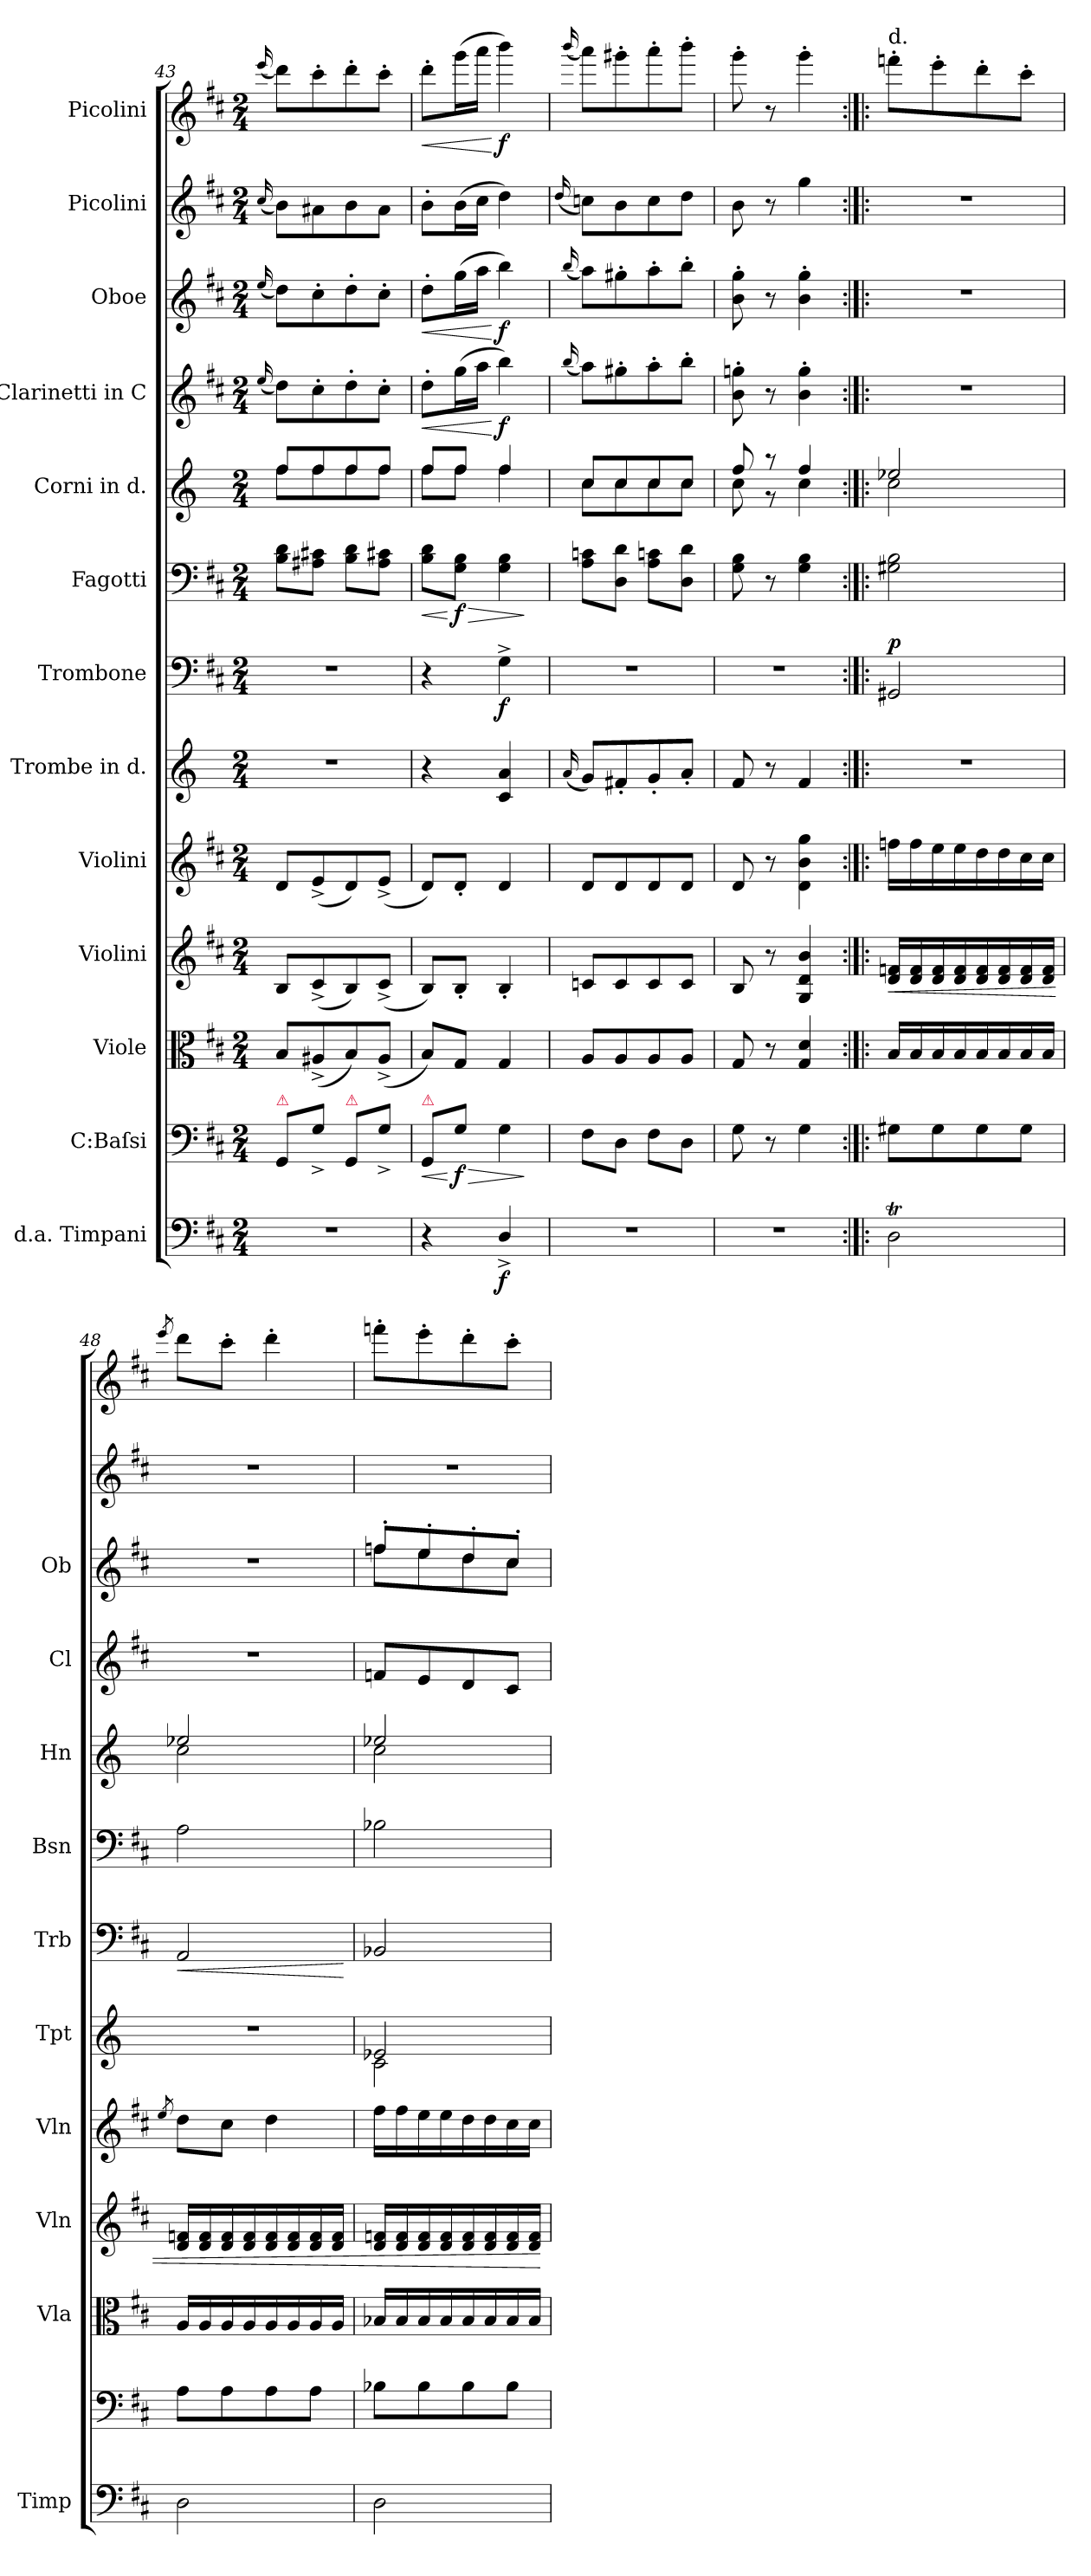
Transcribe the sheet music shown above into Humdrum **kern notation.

**kern	**dynam	**kern	**dynam	**kern	**kern	**dynam	**kern	**kern	**kern	**dynam	**kern	**dynam	**kern	**kern	**dynam	**kern	**dynam	**kern	**kern	**dynam
*part13	*part13	*part12	*part12	*part11	*part10	*part10	*part9	*part8	*part7	*part7	*part6	*part6	*part5	*part4	*part4	*part3	*part3	*part2	*part1	*part1
*staff13	*staff13	*staff12	*staff12	*staff11	*staff10	*staff10	*staff9	*staff8	*staff7	*staff7	*staff6	*staff6	*staff5	*staff4	*staff4	*staff3	*staff3	*staff2	*staff1	*staff1
*I"d.a. Timpani	*	*I"C:Baſsi	*	*I"Viole	*I"Violini	*	*I"Violini	*I"Trombe in d.	*I"Trombone	*	*I"Fagotti	*	*I"Corni in d.	*I"Clarinetti in C	*	*I"Oboe	*	*I"Picolini	*I"Picolini	*
*I'Timp	*	*	*	*I'Vla	*I'Vln	*	*I'Vln	*I'Tpt	*I'Trb	*	*I'Bsn	*	*I'Hn	*I'Cl	*	*I'Ob	*	*	*	*
*clefF4	*	*clefF4	*	*clefC3	*clefG2	*	*clefG2	*clefG2	*clefF4	*	*clefF4	*	*clefG2	*clefG2	*	*clefG2	*	*clefG2	*clefG2	*
*	*	*	*	*	*	*	*	*ITrd-1c-2	*	*	*	*	*ITrd-1c-2	*	*	*	*	*ITrd-8c-12	*ITrd-8c-12	*
*k[f#c#]	*	*k[f#c#]	*	*k[f#c#]	*k[f#c#]	*	*k[f#c#]	*k[f#c#]	*k[f#c#]	*	*k[f#c#]	*	*k[f#c#]	*k[f#c#]	*	*k[f#c#]	*	*k[f#c#]	*k[f#c#]	*
*b:	*	*b:	*	*b:	*b:	*	*b:	*b:	*b:	*	*b:	*	*b:	*b:	*	*b:	*	*b:	*b:	*
*M2/4	*	*M2/4	*	*M2/4	*M2/4	*	*M2/4	*M2/4	*M2/4	*	*M2/4	*	*M2/4	*M2/4	*	*M2/4	*	*M2/4	*M2/4	*
=43	=43	=43	=43	=43	=43	=43	=43	=43	=43	=43	=43	=43	=43	=43	=43	=43	=43	=43	=43	=43
.	.	.	.	.	.	.	.	.	.	.	.	.	.	(16qqee/	.	(16qqee/	.	(16qqccc#/	(16qqeeee/	.
*	*	*	*	*	*	*	*	*	*	*	*	*	*^	*	*	*	*	*	*	*
!	!	!LO:TX:a:color=crimson:t=⚠	!	!	!	!	!	!	!	!	!	!	!	!	!	!	!	!	!	!	!
2r	.	8GG/L	.	8B/L	8B/L	.	8d/L	2r	2r	.	8B\ 8d\L	.	8gg/L	8gg\L	8dd\L)	.	8dd\L)	.	8bb\L)	8dddd\L)	.
.	.	8G^/J	.	(8A#X^/	(8c#^/	.	(8e^/	.	.	.	8A#X\ 8c#X\J	.	8gg/	8gg\	8cc#'\	.	8cc#'\	.	8aa#X\	8cccc#'\	.
!	!	!LO:TX:a:color=crimson:t=⚠	!	!	!	!	!	!	!	!	!	!	!	!	!	!	!	!	!	!	!
.	.	8GG/L	.	8B/)	8B/)	.	8d/)	.	.	.	8B\ 8d\L	.	8gg/	8gg\	8dd'\	.	8dd'\	.	8bb\	8dddd'\	.
.	.	8G^/J	.	(8A#^/J	(8c#^/J	.	(8e^/J	.	.	.	8A#\ 8c#X\J	.	8gg/J	8gg\J	8cc#'\J	.	8cc#'\J	.	8aa#\J	8cccc#'\J	.
=44	=44	=44	=44	=44	=44	=44	=44	=44	=44	=44	=44	=44	=44	=44	=44	=44	=44	=44	=44	=44	=44
!	!	!LO:TX:a:color=crimson:t=⚠	!	!	!	!	!	!	!	!	!	!	!	!	!	!	!	!	!	!	!
!	!	!	!LO:HP:b	!	!	!	!	!	!	!	!	!LO:HP:b	!	!	!	!LO:HP:b	!	!LO:HP:b	!	!	!LO:HP:b
4r	.	8GG/L	<	8B/L)	8B/L)	.	8d/L)	4r	4r	.	8B\ 8d\L	<	8gg/L	8gg\L	8dd'\L	<	8dd'\L	<	8bb'\L	8dddd'\L	<
!	!	!	!LO:HP:n=1:b	!	!	!	!	!	!	!	!	!LO:HP:n=1:b	!	!	!	!	!	!	!	!	!
.	.	8G/J	[ > f	8G/J	8B'/J	.	8d'/J	.	.	.	8G\ 8B\J	[ > f	8gg/J	8gg\J	(16gg\L	.	(16gg\L	.	(16bb\L	(16gggg\L	.
.	.	.	.	.	.	.	.	.	.	.	.	.	.	.	16aa\JJ	.	16aa\JJ	.	16ccc#\JJ	16aaaa\JJ	.
4D^/	f	4G\	.	4G/	4B'/	.	4d/	4d/ 4b/	4G^\	f	4G\ 4B\	.	4gg/	4gg\	4bb\)	[ f	4bb\)	[ f	4ddd\)	4bbbb\)	[ f
*	*	*	*	*	*	*	*	*	*	*	*	*	*v	*v	*	*	*	*	*	*	*
.	.	.	]	.	.	.	.	.	.	.	.	]	.	.	.	.	.	.	.	.
=45	=45	=45	=45	=45	=45	=45	=45	=45	=45	=45	=45	=45	=45	=45	=45	=45	=45	=45	=45	=45
.	.	.	.	.	.	.	.	(16qqb/	.	.	.	.	.	(16qqbb/	.	(16qqbb/	.	(16qqddd/	(16qqbbbb/	.
*	*	*	*	*	*	*	*	*	*	*	*	*	*^	*	*	*	*	*	*	*
2r	.	8F#\L	.	8A/L	8cn/L	.	8d/L	8a/L)	2r	.	8A\ 8cn\L	.	8dd/L	8dd\L	8aa\L)	.	8aa\L)	.	8cccn\L)	8aaaa\L)	.
.	.	8D\J	.	8A/	8c/	.	8d/	8g#X'/	.	.	8D\ 8d\J	.	8dd/	8dd\	8gg#X'\	.	8gg#X'\	.	8bb\	8gggg#X'\	.
.	.	8F#\L	.	8A/	8c/	.	8d/	8a'/	.	.	8A\ 8cn\L	.	8dd/	8dd\	8aa'\	.	8aa'\	.	8ccc\	8aaaa'\	.
.	.	8D\J	.	8A/J	8c/J	.	8d/J	8b'/J	.	.	8D\ 8d\J	.	8dd/J	8dd\J	8bb'\J	.	8bb'\J	.	8ddd\J	8bbbb'\J	.
=46	=46	=46	=46	=46	=46	=46	=46	=46	=46	=46	=46	=46	=46	=46	=46	=46	=46	=46	=46	=46	=46
2r	.	8G\	.	8G/	8B/	.	8d/	8g/	2r	.	8G\ 8B\	.	8gg/	8dd\	8b'\ 8ggn'\	.	8b'\ 8gg'\	.	8bb\	8gggg'\	.
.	.	8r	.	8r	8r	.	8r	8r	.	.	8r	.	8r	8r	8r	.	8r	.	8r	8r	.
.	.	4G\	.	4G/ 4d/	4G/ 4d/ 4b/	.	4d\ 4b\ 4gg\	4g/	.	.	4G\ 4B\	.	4gg/	4dd\	4b'\ 4gg'\	.	4b'\ 4gg'\	.	4ggg\	4gggg'\	.
=47:|!|:	=47:|!|:	=47:|!|:	=47:|!|:	=47:|!|:	=47:|!|:	=47:|!|:	=47:|!|:	=47:|!|:	=47:|!|:	=47:|!|:	=47:|!|:	=47:|!|:	=47:|!|:	=47:|!|:	=47:|!|:	=47:|!|:	=47:|!|:	=47:|!|:	=47:|!|:	=47:|!|:	=47:|!|:
!	!	!	!	!	!	!	!	!	!	!	!	!	!	!	!	!	!	!	!	!LO:TX:a:t=d.	!
!	!	!	!	!	!	!LO:HP:b	!	!	!	!LO:DY:a	!	!	!	!	!	!	!	!	!	!	!
2DT\	.	8G#X\L	.	16B/LL	16d/ 16fn/LL	<	16ffn\LL	2r	2GG#X/	p	2G#X\ 2B\	.	2ffn/	2dd\	2r	.	2r	.	2r	8ffffn'\L	.
.	.	.	.	16B/	16d/ 16f/	.	16ff\	.	.	.	.	.	.	.	.	.	.	.	.	.	.
.	.	8G#\	.	16B/	16d/ 16f/	.	16ee\	.	.	.	.	.	.	.	.	.	.	.	.	8eeee'\	.
.	.	.	.	16B/	16d/ 16f/	.	16ee\	.	.	.	.	.	.	.	.	.	.	.	.	.	.
.	.	8G#\	.	16B/	16d/ 16f/	.	16dd\	.	.	.	.	.	.	.	.	.	.	.	.	8dddd'\	.
.	.	.	.	16B/	16d/ 16f/	.	16dd\	.	.	.	.	.	.	.	.	.	.	.	.	.	.
.	.	8G#\J	.	16B/	16d/ 16f/	.	16cc#\	.	.	.	.	.	.	.	.	.	.	.	.	8cccc#'\J	.
.	.	.	.	16B/JJ	16d/ 16f/JJ	.	16cc#\JJ	.	.	.	.	.	.	.	.	.	.	.	.	.	.
=48	=48	=48	=48	=48	=48	=48	=48	=48	=48	=48	=48	=48	=48	=48	=48	=48	=48	=48	=48	=48	=48
.	.	.	.	.	.	.	8qee/	.	.	.	.	.	.	.	.	.	.	.	.	8qeeee/	.
!	!	!	!	!	!	!	!	!	!	!LO:HP:b	!	!	!	!	!	!	!	!	!	!	!
2D\	.	8A\L	.	16A/LL	16d/ 16fn/LL	.	8dd\L	2r	2AA/	<	2A\	.	2ffn/	2dd\	2r	.	2r	.	2r	8dddd\L	.
.	.	.	.	16A/	16d/ 16f/	.	.	.	.	.	.	.	.	.	.	.	.	.	.	.	.
.	.	8A\	.	16A/	16d/ 16f/	.	8cc#\J	.	.	.	.	.	.	.	.	.	.	.	.	8cccc#'\J	.
.	.	.	.	16A/	16d/ 16f/	.	.	.	.	.	.	.	.	.	.	.	.	.	.	.	.
.	.	8A\	.	16A/	16d/ 16f/	.	4dd\	.	.	.	.	.	.	.	.	.	.	.	.	4dddd'\	.
.	.	.	.	16A/	16d/ 16f/	.	.	.	.	.	.	.	.	.	.	.	.	.	.	.	.
.	.	8A\J	.	16A/	16d/ 16f/	.	.	.	.	.	.	.	.	.	.	.	.	.	.	.	.
.	.	.	.	16A/JJ	16d/ 16f/JJ	.	.	.	.	.	.	.	.	.	.	.	.	.	.	.	.
*	*	*	*	*	*	*	*	*	*	*	*	*	*v	*v	*	*	*	*	*	*	*
.	.	.	.	.	.	.	.	.	.	[	.	.	.	.	.	.	.	.	.	.
=49	=49	=49	=49	=49	=49	=49	=49	=49	=49	=49	=49	=49	=49	=49	=49	=49	=49	=49	=49	=49
*	*	*	*	*	*	*	*	*^	*	*	*	*	*^	*	*	*^	*	*	*	*
2D\	.	8B-X\L	.	16B-X/LL	16d/ 16fn/LL	.	16ff#\LL	2fn/	2d\	2BB-X/	.	2B-X\	.	2ffn/	2dd\	8fn/L	.	8ffn'/L	8ff\L	.	2r	8ffffn'\L	.
.	.	.	.	16B-/	16d/ 16f/	.	16ff#\	.	.	.	.	.	.	.	.	.	.	.	.	.	.	.	.
.	.	8B-\	.	16B-/	16d/ 16f/	.	16ee\	.	.	.	.	.	.	.	.	8e/	.	8ee'/	8ee\	.	.	8eeee'\	.
.	.	.	.	16B-/	16d/ 16f/	.	16ee\	.	.	.	.	.	.	.	.	.	.	.	.	.	.	.	.
.	.	8B-\	.	16B-/	16d/ 16f/	.	16dd\	.	.	.	.	.	.	.	.	8d/	.	8dd'/	8dd\	.	.	8dddd'\	.
.	.	.	.	16B-/	16d/ 16f/	.	16dd\	.	.	.	.	.	.	.	.	.	.	.	.	.	.	.	.
.	.	8B-\J	.	16B-/	16d/ 16f/	.	16cc#\	.	.	.	.	.	.	.	.	8c#/J	.	8cc#'/J	8cc#\J	.	.	8cccc#'\J	.
.	.	.	.	16B-/JJ	16d/ 16f/JJ	.	16cc#\JJ	.	.	.	.	.	.	.	.	.	.	.	.	.	.	.	.
*	*	*	*	*	*	*	*	*v	*v	*	*	*	*	*v	*v	*	*	*v	*v	*	*	*	*
.	.	.	.	.	.	[	.	.	.	.	.	.	.	.	.	.	.	.	.	.
=	=	=	=	=	=	=	=	=	=	=	=	=	=	=	=	=	=	=	=	=
*-	*-	*-	*-	*-	*-	*-	*-	*-	*-	*-	*-	*-	*-	*-	*-	*-	*-	*-	*-	*-
